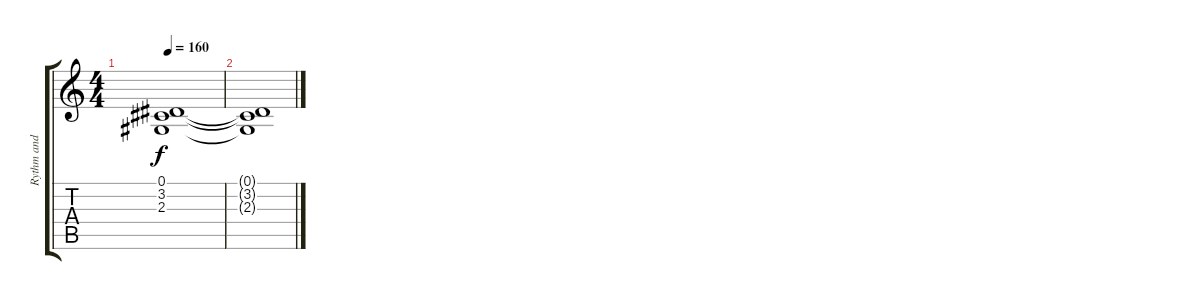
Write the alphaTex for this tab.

\track ("Rythm and Harmony (Everton  Andrade)" "Rythm and ") {instrument stringensemble2}
\staff {score tabs}
\tuning (Eb4 Bb3 Gb3 Db3 Ab2 Eb2) {hide}
\ts (4 4)
\tempo 160
\clef g2
\ks c
(0.1{t} 3.2{t} 2.3{t}).1{dy f} |
(0.1{t} 3.2{t} 2.3{t}).1
